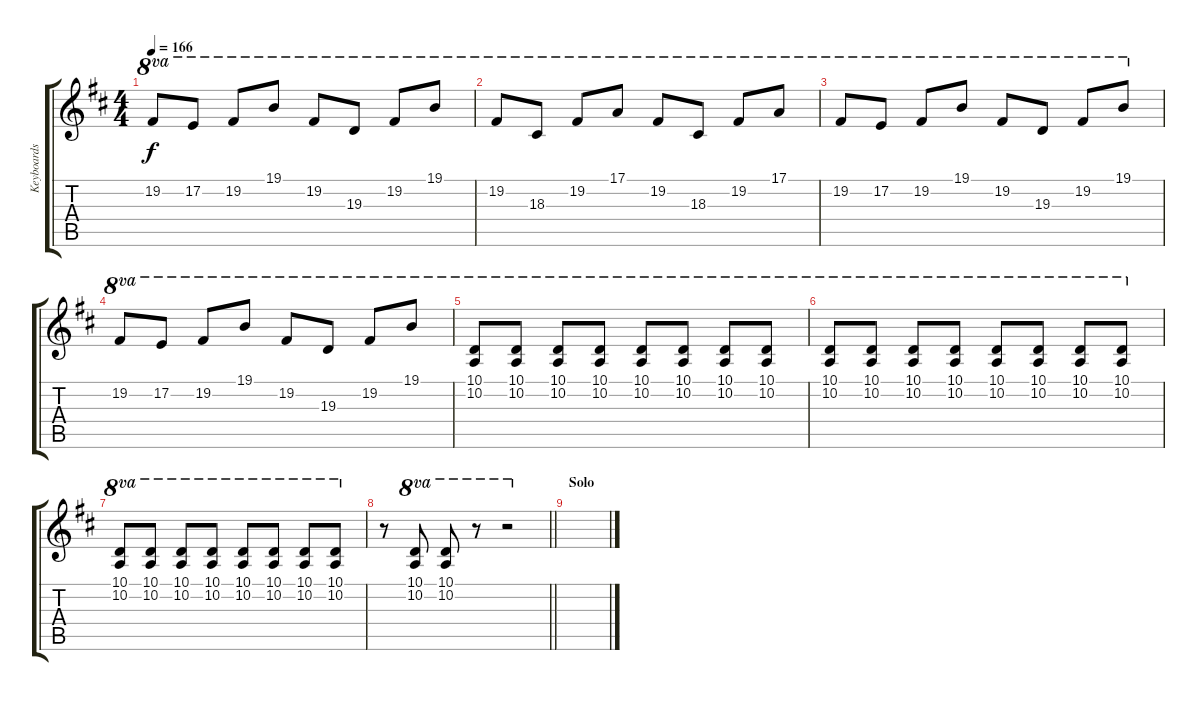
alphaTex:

\track ("Keyboards" "Keyboards") {instrument lead1square}
\staff {score tabs}
\tuning (E4 B3 G3 D3 A2 E2) {hide}
\ts (4 4)
\tempo 166
\clef g2
\ks d
19.2.8{ot 8va dy f} 17.2.8{ot 8va} 19.2.8{ot 8va} 19.1.8{ot 8va} 19.2.8{ot 8va} 19.3.8{ot 8va} 19.2.8{ot 8va} 19.1.8{ot 8va} |
19.2.8{ot 8va} 18.3.8{ot 8va} 19.2.8{ot 8va} 17.1.8{ot 8va} 19.2.8{ot 8va} 18.3.8{ot 8va} 19.2.8{ot 8va} 17.1.8{ot 8va} |
19.2.8{ot 8va} 17.2.8{ot 8va} 19.2.8{ot 8va} 19.1.8{ot 8va} 19.2.8{ot 8va} 19.3.8{ot 8va} 19.2.8{ot 8va} 19.1.8{ot 8va} |
19.2.8{ot 8va} 17.2.8{ot 8va} 19.2.8{ot 8va} 19.1.8{ot 8va} 19.2.8{ot 8va} 19.3.8{ot 8va} 19.2.8{ot 8va} 19.1.8{ot 8va} |
(10.1 10.2).8{ot 8va} (10.1 10.2).8{ot 8va} (10.1 10.2).8{ot 8va} (10.1 10.2).8{ot 8va} (10.1 10.2).8{ot 8va} (10.1 10.2).8{ot 8va} (10.1 10.2).8{ot 8va} (10.1 10.2).8{ot 8va} |
(10.1 10.2).8{ot 8va} (10.1 10.2).8{ot 8va} (10.1 10.2).8{ot 8va} (10.1 10.2).8{ot 8va} (10.1 10.2).8{ot 8va} (10.1 10.2).8{ot 8va} (10.1 10.2).8{ot 8va} (10.1 10.2).8{ot 8va} |
(10.1 10.2).8{ot 8va} (10.1 10.2).8{ot 8va} (10.1 10.2).8{ot 8va} (10.1 10.2).8{ot 8va} (10.1 10.2).8{ot 8va} (10.1 10.2).8{ot 8va} (10.1 10.2).8{ot 8va} (10.1 10.2).8{ot 8va} |
\barLineRight lightlight
r.8 (10.1 10.2).8{ot 8va} (10.1 10.2).8{ot 8va} r.8{ot 8va} r.2{ot 8va} |
\section ("" "Solo")
